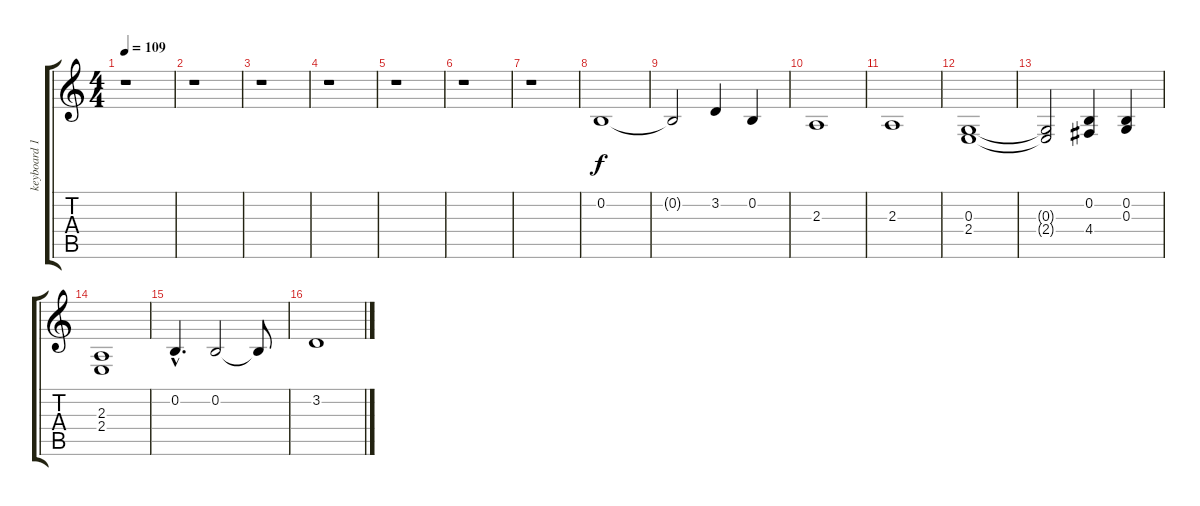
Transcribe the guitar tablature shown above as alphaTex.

\track ("keyboard 1" "keyboard 1") {instrument seashore}
\staff {score tabs}
\tuning (E4 B3 G3 D3 A2 E2) {hide}
\ts (4 4)
\tempo 109
\clef g2
\ks c
r.1{dy f} |
r.1 |
r.1 |
r.1 |
r.1 |
r.1 |
r.1 |
0.2.1{instrument stringensemble1} |
0.2{t}.2 3.2.4 0.2.4 |
2.3.1 |
2.3.1 |
(0.3 2.4).1 |
(0.3{t} 2.4{t}).2 (0.2 4.4).4 (0.2 0.3).4 |
(2.3 2.4).1 |
0.2{hac}.4{d} 0.2.2 0.2{t}.8 |
3.2.1
